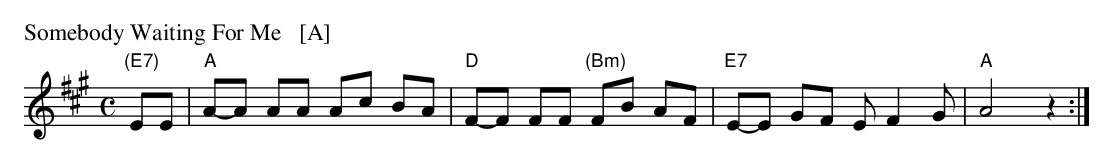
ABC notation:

X:1
P: Somebody Waiting For Me   [A]
M: C
L: 1/8
K: A
"(E7)"EE | "A"A-A AA Ac BA | "D"F-F FF "(Bm)"FB AF | "E7"E-E GF E F2 G | "A"A4 z2 :|
